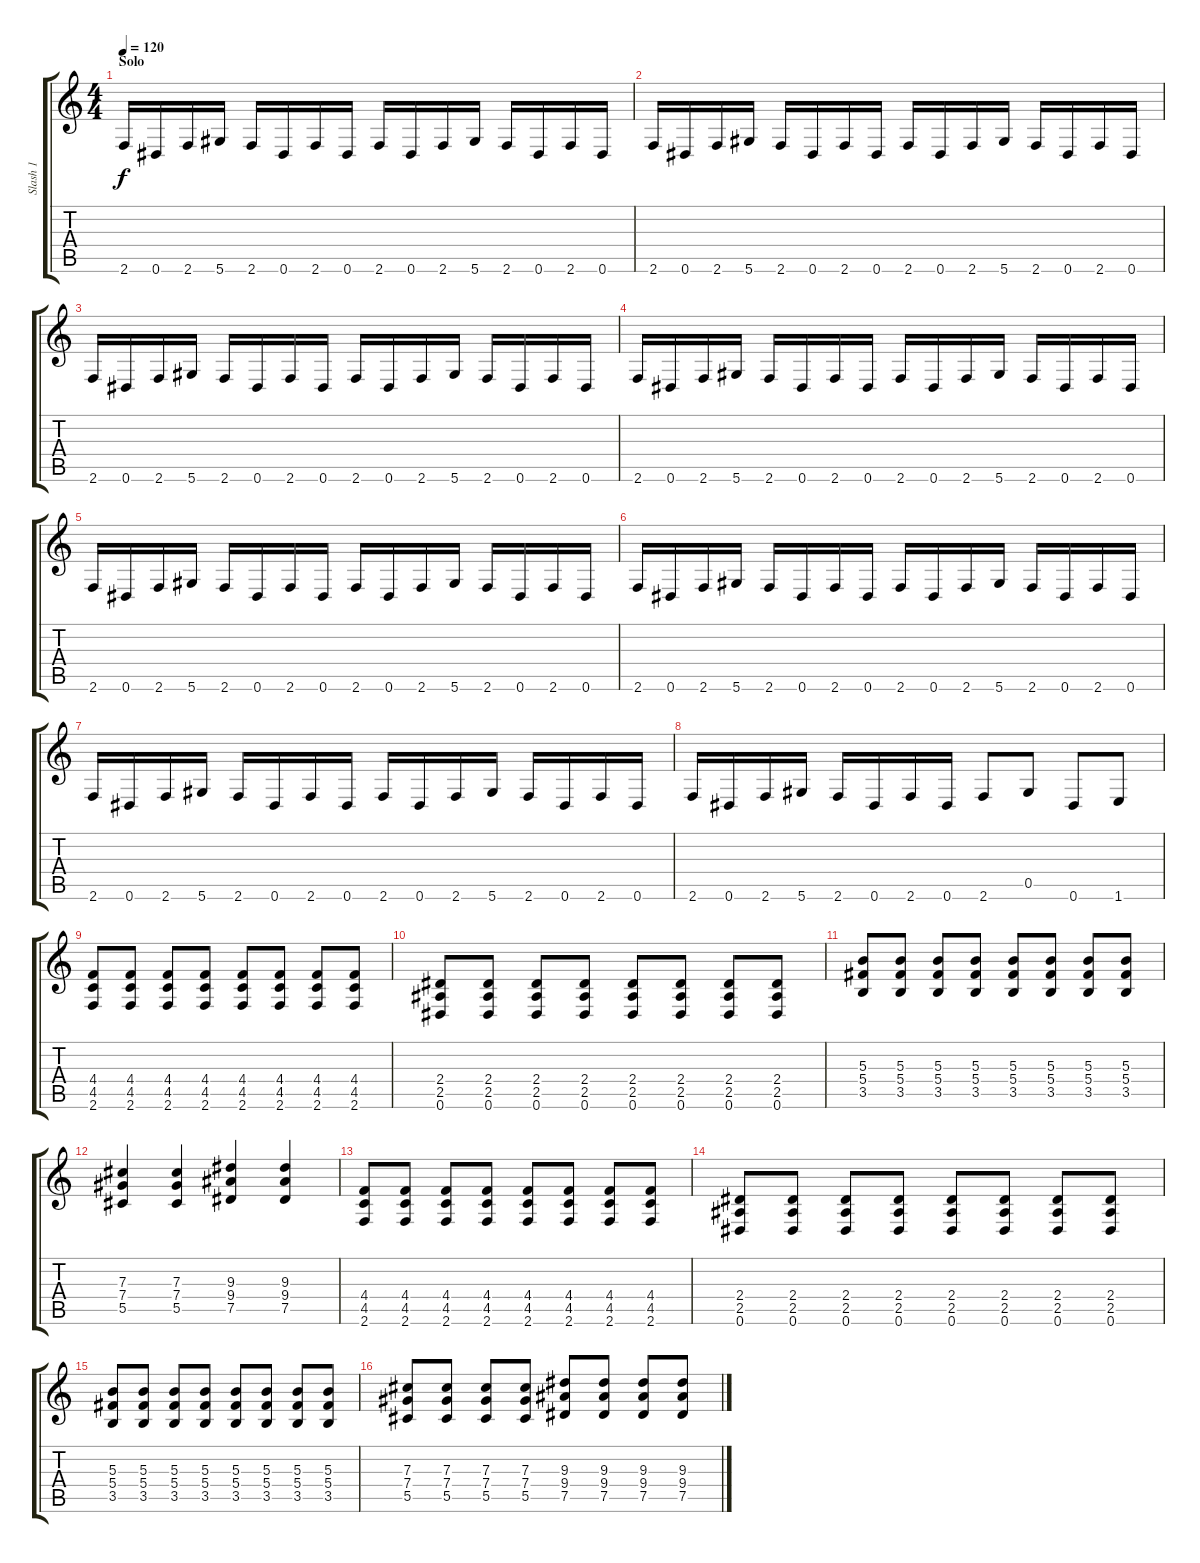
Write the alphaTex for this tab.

\track ("Slash 1" "Slash 1") {instrument distortionguitar}
\staff {score tabs}
\tuning (Eb4 Bb3 Gb3 Db3 Ab2 Eb2) {hide}
\ts (4 4)
\section ("" "Solo")
\tempo 120
\clef g2
\ks c
2.6.16{dy f} 0.6.16 2.6.16 5.6.16 2.6.16 0.6.16 2.6.16 0.6.16 2.6.16 0.6.16 2.6.16 5.6.16 2.6.16 0.6.16 2.6.16 0.6.16 |
2.6.16 0.6.16 2.6.16 5.6.16 2.6.16 0.6.16 2.6.16 0.6.16 2.6.16 0.6.16 2.6.16 5.6.16 2.6.16 0.6.16 2.6.16 0.6.16 |
2.6.16 0.6.16 2.6.16 5.6.16 2.6.16 0.6.16 2.6.16 0.6.16 2.6.16 0.6.16 2.6.16 5.6.16 2.6.16 0.6.16 2.6.16 0.6.16 |
2.6.16 0.6.16 2.6.16 5.6.16 2.6.16 0.6.16 2.6.16 0.6.16 2.6.16 0.6.16 2.6.16 5.6.16 2.6.16 0.6.16 2.6.16 0.6.16 |
2.6.16 0.6.16 2.6.16 5.6.16 2.6.16 0.6.16 2.6.16 0.6.16 2.6.16 0.6.16 2.6.16 5.6.16 2.6.16 0.6.16 2.6.16 0.6.16 |
2.6.16 0.6.16 2.6.16 5.6.16 2.6.16 0.6.16 2.6.16 0.6.16 2.6.16 0.6.16 2.6.16 5.6.16 2.6.16 0.6.16 2.6.16 0.6.16 |
2.6.16 0.6.16 2.6.16 5.6.16 2.6.16 0.6.16 2.6.16 0.6.16 2.6.16 0.6.16 2.6.16 5.6.16 2.6.16 0.6.16 2.6.16 0.6.16 |
2.6.16 0.6.16 2.6.16 5.6.16 2.6.16 0.6.16 2.6.16 0.6.16 2.6.8 0.5.8 0.6.8 1.6.8 |
(4.4 4.5 2.6).8 (4.4 4.5 2.6).8 (4.4 4.5 2.6).8 (4.4 4.5 2.6).8 (4.4 4.5 2.6).8 (4.4 4.5 2.6).8 (4.4 4.5 2.6).8 (4.4 4.5 2.6).8 |
(2.4 2.5 0.6).8 (2.4 2.5 0.6).8 (2.4 2.5 0.6).8 (2.4 2.5 0.6).8 (2.4 2.5 0.6).8 (2.4 2.5 0.6).8 (2.4 2.5 0.6).8 (2.4 2.5 0.6).8 |
(5.3 5.4 3.5).8 (5.3 5.4 3.5).8 (5.3 5.4 3.5).8 (5.3 5.4 3.5).8 (5.3 5.4 3.5).8 (5.3 5.4 3.5).8 (5.3 5.4 3.5).8 (5.3 5.4 3.5).8 |
(7.3 7.4 5.5).4 (7.3 7.4 5.5).4 (9.3 9.4 7.5).4 (9.3 9.4 7.5).4 |
(4.4 4.5 2.6).8 (4.4 4.5 2.6).8 (4.4 4.5 2.6).8 (4.4 4.5 2.6).8 (4.4 4.5 2.6).8 (4.4 4.5 2.6).8 (4.4 4.5 2.6).8 (4.4 4.5 2.6).8 |
(2.4 2.5 0.6).8 (2.4 2.5 0.6).8 (2.4 2.5 0.6).8 (2.4 2.5 0.6).8 (2.4 2.5 0.6).8 (2.4 2.5 0.6).8 (2.4 2.5 0.6).8 (2.4 2.5 0.6).8 |
(5.3 5.4 3.5).8 (5.3 5.4 3.5).8 (5.3 5.4 3.5).8 (5.3 5.4 3.5).8 (5.3 5.4 3.5).8 (5.3 5.4 3.5).8 (5.3 5.4 3.5).8 (5.3 5.4 3.5).8 |
(7.3 7.4 5.5).8 (7.3 7.4 5.5).8 (7.3 7.4 5.5).8 (7.3 7.4 5.5).8 (9.3 9.4 7.5).8 (9.3 9.4 7.5).8 (9.3 9.4 7.5).8 (9.3 9.4 7.5).8
